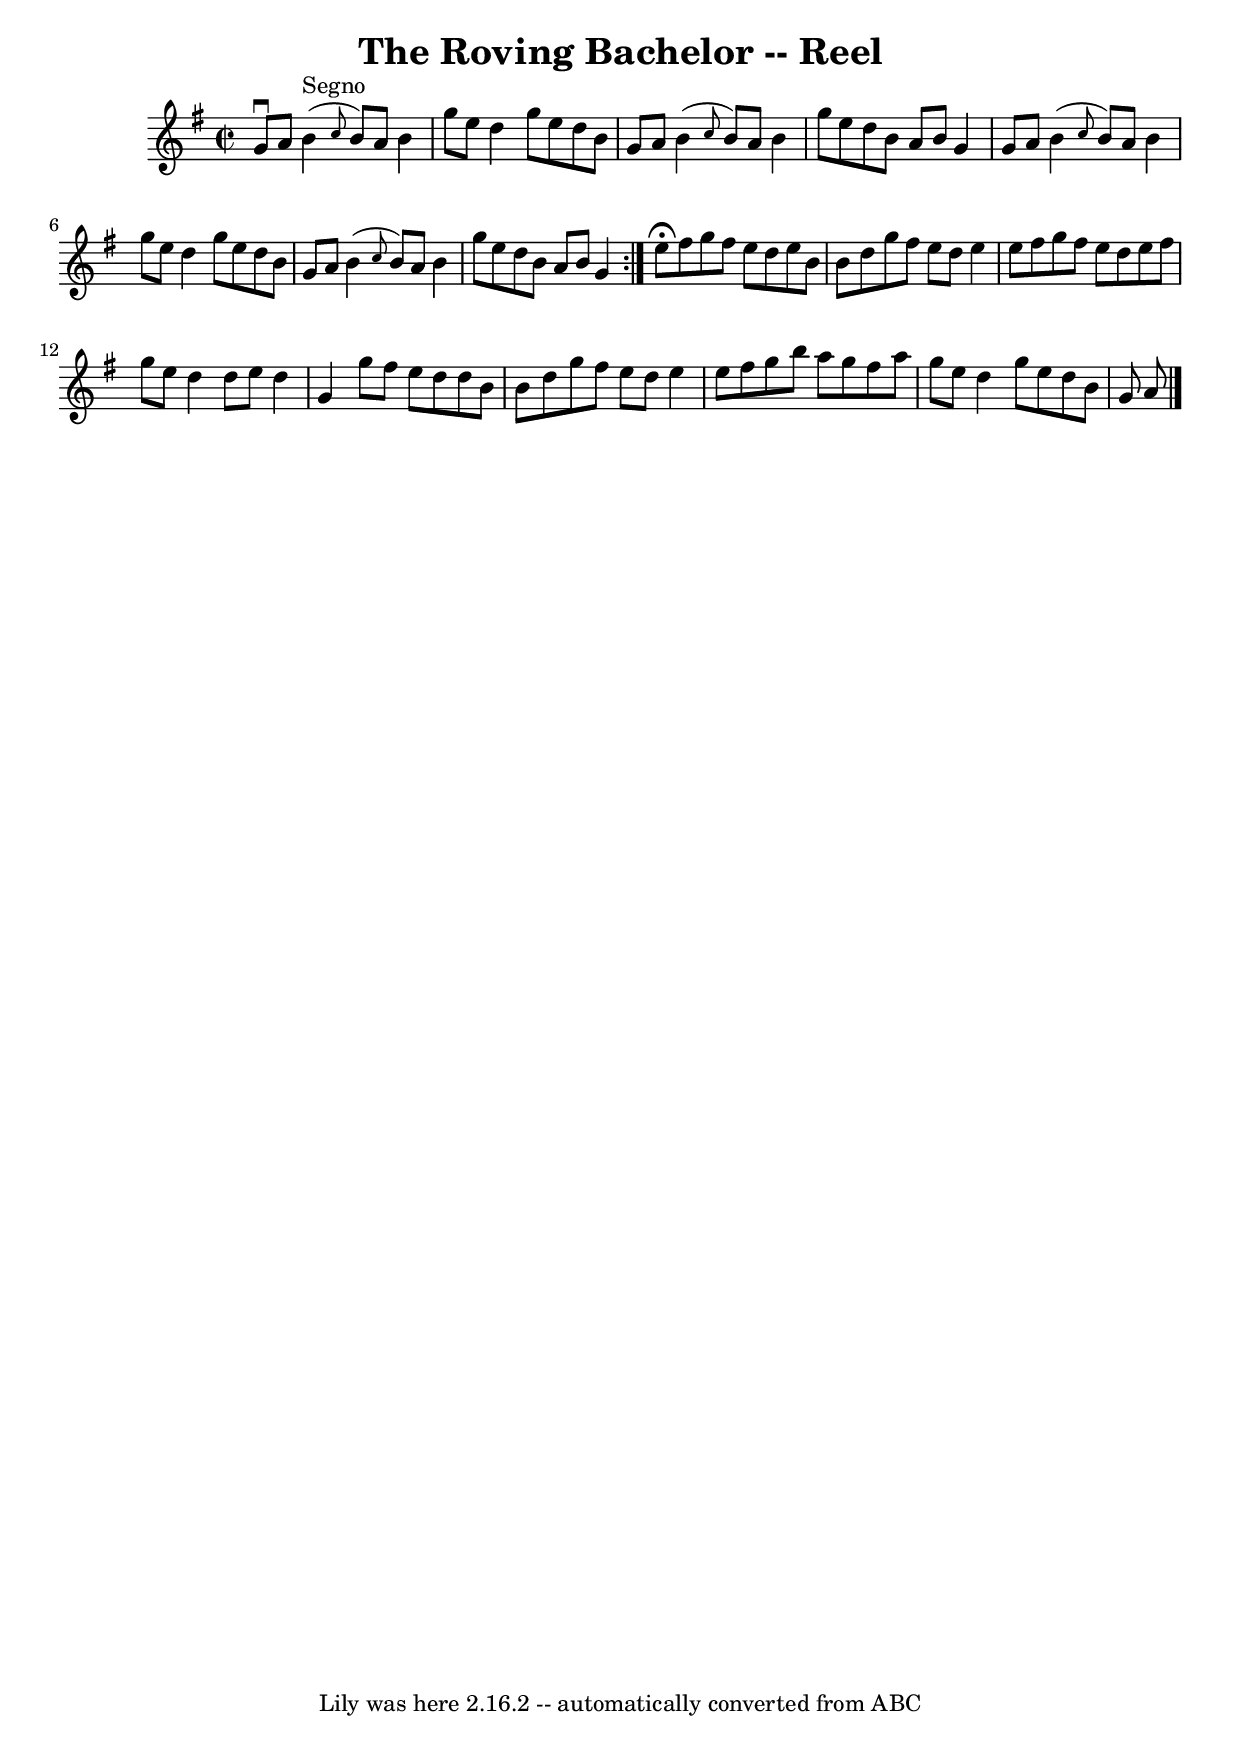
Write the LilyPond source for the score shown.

\version "2.16.2"
\include "Mammoth.ily"
\header {
  %% book = "Ryan's Mammoth Collection"
  crossRefNumber = "1"
  footnotes = ""
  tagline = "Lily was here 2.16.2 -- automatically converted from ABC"
  title = "The Roving Bachelor -- Reel"

}
voicedefault =  {



  \repeat volta 2 {

    \override Staff.TimeSignature #'style = #'C
    \time 2/2 
    \key g \major g'8^\downbow a'8    |
    b'4^"Segno"(
    \grace { c''8  
	   } b'8) a'8 b'4 g''8 e''8  |
    d''4    
    g''8 e''8 d''8 b'8 g'8 a'8  |
    b'4 (\grace { c''8  
		} 
    b'8) a'8 b'4 g''8 e''8  |
    d''8 b'8 a'8 b'8    
    g'4 g'8 a'8  |
    b'4 (\grace { c''8  
		} b'8) a'8    
    b'4 g''8 e''8  |
    d''4 g''8 e''8 d''8 b'8 g'8    
    a'8  |
    b'4 (\grace { c''8  
		} b'8) a'8 b'4 g''8    
    e''8  |
    d''8 b'8 a'8 b'8 g'4    
  } e''8^\fermata   
  fis''8  |
  g''8 fis''8 e''8 d''8 e''8 b'8 b'8 d''8 
  |
  g''8 fis''8 e''8 d''8 e''4 e''8 fis''8  |
  
  g''8 fis''8 e''8 d''8 e''8 fis''8 g''8 e''8  |
  
  d''4 d''8 e''8 d''4 g'4  |
  g''8 fis''8 e''8    
  d''8 d''8 b'8 b'8 d''8  |
  g''8 fis''8 e''8 d''8   
  e''4 e''8 fis''8  |
  g''8 b''8 a''8 g''8 fis''8    
  a''8 g''8 e''8  |
  d''4 g''8 e''8 d''8 b'8 g'8    
  a'8    \bar "|."   

}

\score{
  <<

    \context Staff="default"
    {
      \voicedefault 
      
    }

  >>
  \layout {
    
  }
  \midi {
  }

}
